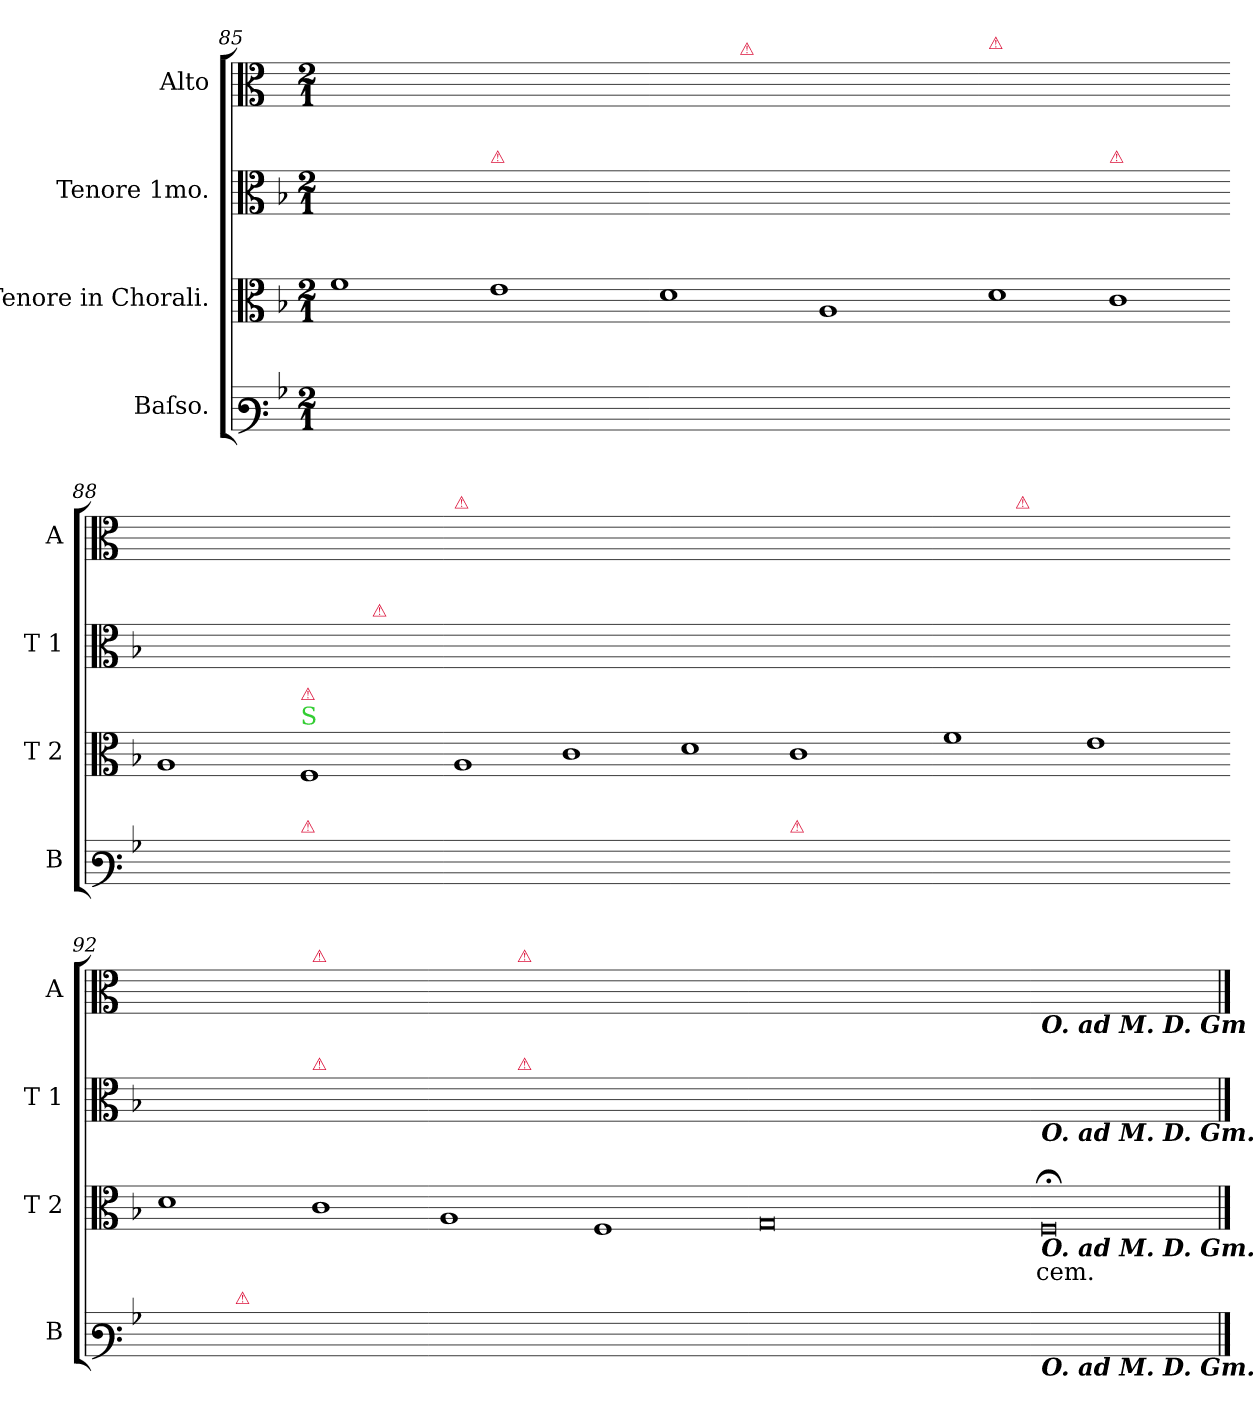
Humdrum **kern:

**kern	**text	**kern	**text	**kern	**text	**kern	**text
*part4	*part4	*part3	*part3	*part2	*part2	*part1	*part1
*staff4	*staff4	*staff3	*staff3	*staff2	*staff2	*staff1	*staff1
*I"Baſso.	*	*I"Tenore in Chorali.	*	*I"Tenore 1mo.	*	*I"Alto	*
*I'B	*	*I'T 2	*	*I'T 1	*	*I'A	*
*clefF3	*	*clefC3	*	*clefC3	*	*clefC3	*
*k[b-]	*	*k[b-]	*	*k[b-]	*	*k[]	*
*M2/1	*	*M2/1	*	*M2/1	*	*M2/1	*
=85	=85	=85	=85	=85	=85	=85	=85
1Dyy	.	1f	.	2A/yy	.	2f\yy	.
.	.	.	.	2B-/yy	.	2d\yy	.
!	!	!	!	!LO:TX:a:color=crimson:t=⚠	!	!	!
2C/yy	-cem	1e	.	1cyy	.	1gyy	.
[2c\yy	pa-	.	.	.	.	.	.
=86-	=86-	=86-	=86-	=86-	=86-	=86-	=86-
2c\yy]	.	1d	.	1dyy	.	2f\yy	.
!	!	!	!	!	!	!LO:TX:a:color=crimson:t=⚠	!
2B-\yy	.	.	.	.	.	2d\yy	-bis
1Ayy	.	1A	.	1cyy	.	2e\yy	pa-
.	.	.	.	.	.	2f\yy	.
=87-	=87-	=87-	=87-	=87-	=87-	=87-	=87-
!	!	!	!	!	!	!LO:TX:a:color=crimson:t=⚠	!
1Gyy	.	1d	.	1B-yy	.	1gyy	-cem
!	!	!	!	!LO:TX:a:color=crimson:t=⚠	!	!	!
1Cyy	.	1c	.	1cyy	-cem	1eyy	Do-
=88-	=88-	=88-	=88-	=88-	=88-	=88-	=88-
1Fyy	.	1A	.	2c/yy	Do-	1cyy	.
.	.	.	.	1Ayy	.	.	.
!	!	!LO:TX:a:color=limegreen:t=S	!	!	!	!	!
!	!	!LO:TX:a:color=crimson:t=⚠	!	!	!	!	!
!LO:TX:a:color=crimson:t=⚠	!	!	!	!	!	!	!
[1Dyy	.	1F	.	.	.	1dyy	-na
!	!	!	!	!LO:TX:a:color=crimson:t=⚠	!	!	!
.	.	.	.	2F/yy	.	.	.
=89-	=89-	=89-	=89-	=89-	=89-	=89-	=89-
!	!	!	!	!	!	!LO:TX:a:color=crimson:t=⚠	!
1Dyy]	.	1A	.	1Fyy	-na	1fyy	.
1Cyy	.	1c	.	1Gyy	.	1eyy	no-
=90-	=90-	=90-	=90-	=90-	=90-	=90-	=90-
1BB-yy	.	1d	.	1B-yy	.	1fyy	-bis
!LO:TX:a:color=crimson:t=⚠	!	!	!	!	!	!	!
1Cyy	.	1c	.	1Gyy	no-	2e\yy	pa-
.	.	.	.	.	.	[2c\yy	.
=91-	=91-	=91-	=91-	=91-	=91-	=91-	=91-
1Dyy	.	1f	.	1Fyy	.	2c\yy]	.
!	!	!	!	!	!	!LO:TX:a:color=crimson:t=⚠	!
.	.	.	.	.	.	2B/yy	.
2C,/yy	-cem	1e	.	1cyy	.	1cyy	.
[2c\yy	do-	.	.	.	.	.	.
=92-	=92-	=92-	=92-	=92-	=92-	=92-	=92-
2c\yy]	.	1d	.	1Gyy	.	1dyy	.
!LO:TX:a:color=crimson:t=⚠	!	!	!	!	!	!	!
2B-\yy	-na	.	.	.	.	.	.
!	!	!	!	!	!	!LO:TX:a:color=crimson:t=⚠	!
!	!	!	!	!LO:TX:a:color=crimson:t=⚠	!	!	!
1Ayy	no-	1c	.	1cyy	-bis	1eyy	.
=93-	=93-	=93-	=93-	=93-	=93-	=93-	=93-
1Fyy	-bis	1A	.	2c/yy	pa-	2f\yy	.
!	!	!	!	!	!	!LO:TX:a:color=crimson:t=⚠	!
!	!	!	!	!LO:TX:a:color=crimson:t=⚠	!	!	!
.	.	.	.	[2A/yy	.	2c\yy	.
1Dyy	pa-	1F	.	2A/yy]	.	2d\yy	.
.	.	.	.	2B-/yy	.	[2f\yy	.
=94-	=94-	=94-	=94-	=94-	=94-	=94-	=94-
1Cyy	.	0G	.	1cyy	.	2f\yy]	.
.	.	.	.	.	.	2e\yy	.
1ryy	.	.	.	1ryy	.	1ryy	.
=95-	=95-	=95-	=95-	=95-	=95-	=95-	=95-
!	!	!	!	!	!	!LO:TX:b:Bi:t=O. ad M. D. Gm	!
!	!	!	!	!LO:TX:b:Bi:t=O. ad M. D. Gm.	!	!	!
!	!	!LO:TX:b:Bi:t=O. ad M. D. Gm.	!	!	!	!	!
!LO:TX:b:Bi:t=O. ad M. D. Gm.	!	!	!	!	!	!	!
0Fyy	-cem	0F;<	-cem.	0cyy	-cem.	0fyy	-cem.
==	==	==	==	==	==	==	==
*-	*-	*-	*-	*-	*-	*-	*-
